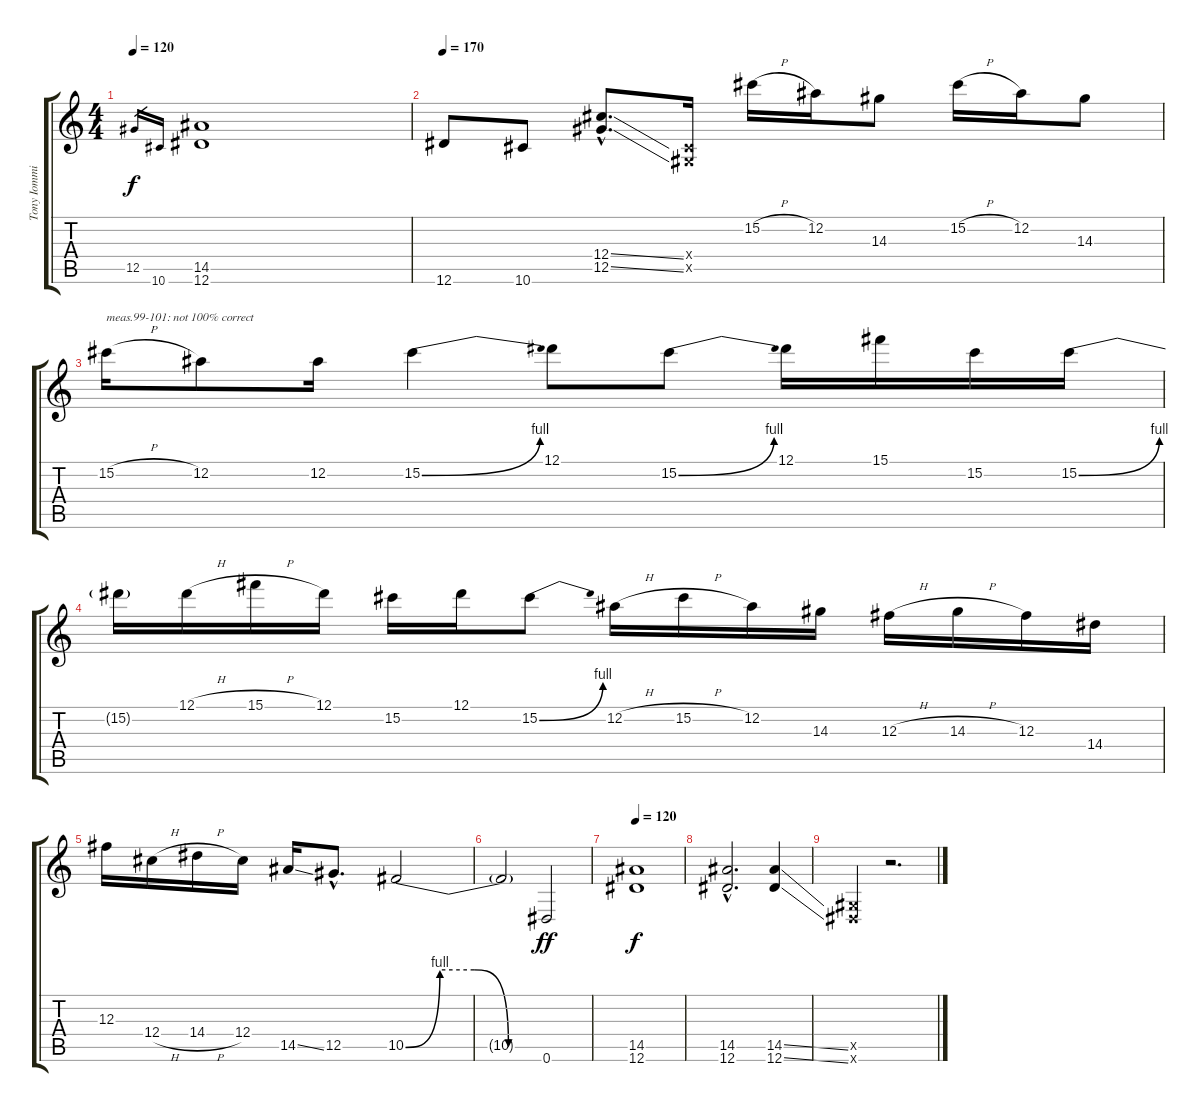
\track ("Tony Iommi" "Tony Iommi") {instrument overdrivenguitar}
\staff {score tabs}
\tuning (Eb4 Bb3 Gb3 Db3 Ab2 Eb2) {hide}
\ts (4 4)
\tempo 120
\clef g2
\ks c
12.5.16{gr dy f} 10.6.16{gr} (14.5 12.6).1 |
\tempo 170
12.6.8 10.6.8 (12.4{ss hac} 12.5{ss hac}).8{d} (0.4{x} 0.5{x}).16 15.2{h}.16 12.2.16 14.3.8 15.2{h}.16 12.2.16 14.3.8 |
15.2{h}.16{txt "meas.99-101: not 100% correct"} 12.2.8 12.2.16 15.2{be (bend 0 0 60 4)}.4 12.1.8 15.2{be (bend 0 0 60 4)}.8 12.1.16 15.1.16 15.2.16 15.2{be (bend 0 0 60 4)}.16 |
15.2{t}.16 12.1{h}.16 15.1{h}.16 12.1.16 15.2.16 12.1.16 15.2{be (bend 0 0 60 4)}.8 12.2{h}.16 15.2{h}.16 12.2.16 14.3.16 12.3{h}.16 14.3{h}.16 12.3.16 14.4.16 |
12.3.16 12.4{h}.16 14.4{h}.16 12.4.16 14.5{ss}.16 12.5{hac}.8{d} 10.5{be (custom 0 0 15 4 30 4 45 0 60 0)}.2 |
10.5{t}.2 0.6.2{dy ff} |
\tempo 120
(14.5 12.6).1{dy f} |
(14.5{hac} 12.6{hac}).2{d} (14.5{ss} 12.6{ss}).4 |
(0.5{x} 0.6{x}).4 r.2{d}
